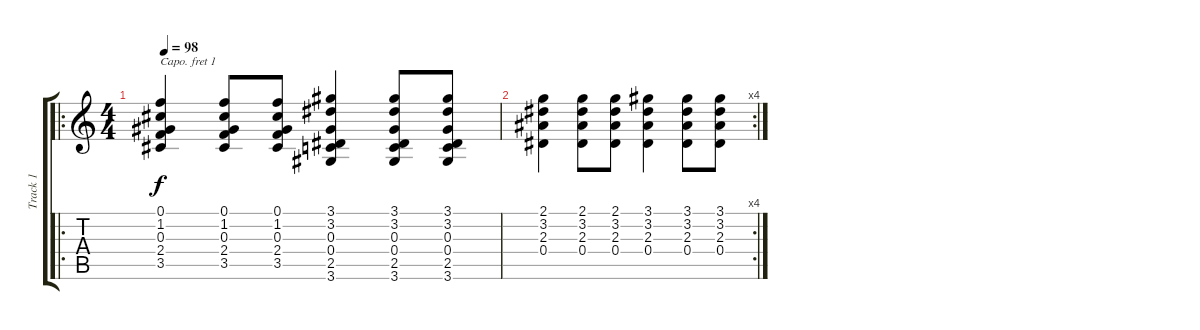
\track ("Track 1" "Track 1") {instrument acousticguitarsteel}
\staff {score tabs}
\capo 1
\tuning (E4 B3 G3 D3 A2 E2) {hide}
\ro
\ts (4 4)
\tempo 98
\clef g2
\ks c
(0.1 1.2 0.3 2.4 3.5).4{dy f} (0.1 1.2 0.3 2.4 3.5).8 (0.1 1.2 0.3 2.4 3.5).8 (3.1 3.2 0.3 0.4 2.5 3.6).4 (3.1 3.2 0.3 0.4 2.5 3.6).8 (3.1 3.2 0.3 0.4 2.5 3.6).8 |
\rc 4
(2.1 3.2 2.3 0.4).4 (2.1 3.2 2.3 0.4).8 (2.1 3.2 2.3 0.4).8 (3.1 3.2 2.3 0.4).4 (3.1 3.2 2.3 0.4).8 (3.1 3.2 2.3 0.4).8
